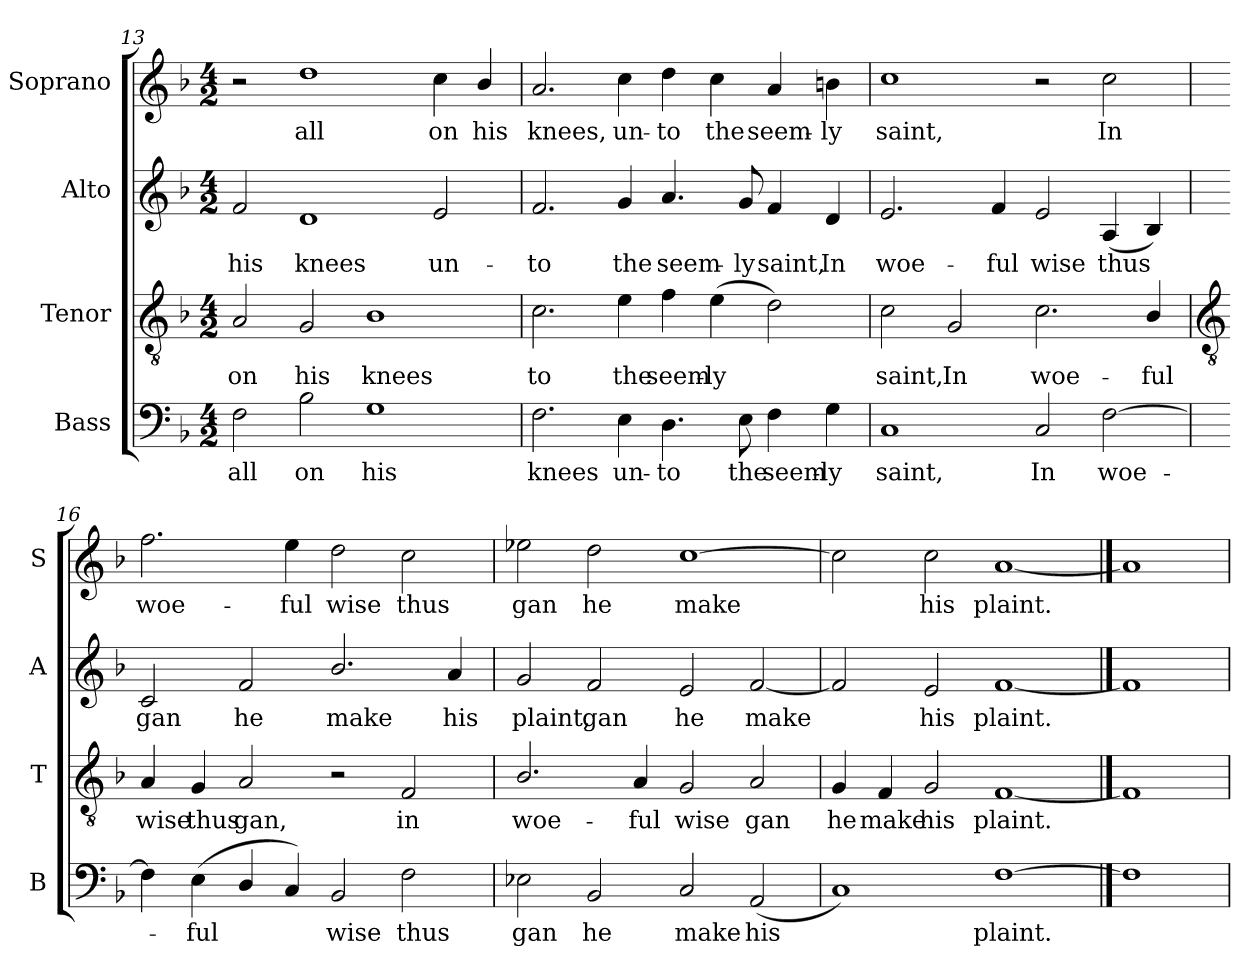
**kern	**text	**kern	**text	**kern	**text	**kern	**text
*part4	*part4	*part3	*part3	*part2	*part2	*part1	*part1
*staff4	*staff4	*staff3	*staff3	*staff2	*staff2	*staff1	*staff1
*I"Bass	*	*I"Tenor	*	*I"Alto	*	*I"Soprano	*
*I'B	*	*I'T	*	*I'A	*	*I'S	*
!!LO:LB:g=z
*clefF4	*	*clefGv2	*	*clefG2	*	*clefG2	*
*k[b-]	*	*k[b-]	*	*k[b-]	*	*k[b-]	*
*F:	*	*F:	*	*F:	*	*F:	*
*M4/2	*	*M4/2	*	*M4/2	*	*M4/2	*
=13	=13	=13	=13	=13	=13	=13	=13
!	!LO:LY:b	!	!LO:LY:b	!	!LO:LY:b	!	!
2F	all	2A	on	2f	his	2r	.
!	!LO:LY:b	!	!LO:LY:b	!	!LO:LY:b	!	!LO:LY:b
2B-	on	2G	his	1d	knees	1dd	all
!	!LO:LY:b	!	!LO:LY:b	!	!	!	!
1G	his	1B-	knees	.	.	.	.
!	!	!	!	!	!LO:LY:b	!	!LO:LY:b
.	.	.	.	2e	un-	4cc	on
!	!	!	!	!	!	!	!LO:LY:b
.	.	.	.	.	.	4b-/	his
=14	=14	=14	=14	=14	=14	=14	=14
!	!LO:LY:b	!	!LO:LY:b	!	!LO:LY:b	!	!LO:LY:b
2.F	knees	2.c	to	2.f	-to	2.a	knees,
!	!LO:LY:b	!	!LO:LY:b	!	!LO:LY:b	!	!LO:LY:b
4E	un-	4e	the	4g	the	4cc	un-
!	!LO:LY:b	!	!LO:LY:b	!	!LO:LY:b	!	!LO:LY:b
4.D	-to	4f	seem-	4.a	seem-	4dd	-to
!	!	!	!LO:LY:b	!	!	!	!LO:LY:b
.	.	(>4e	-ly	.	.	4cc	the
!	!LO:LY:b	!	!	!	!LO:LY:b	!	!
8E	the	.	.	8g	-ly	.	.
!	!LO:LY:b	!	!	!	!LO:LY:b	!	!LO:LY:b
4F	seem-	2d)	.	4f	saint,	4a	seem-
!	!LO:LY:b	!	!	!	!LO:LY:b	!	!LO:LY:b
4G	-ly	.	.	4d	In	4bn	-ly
=15	=15	=15	=15	=15	=15	=15	=15
!	!LO:LY:b	!	!LO:LY:b	!	!LO:LY:b	!	!LO:LY:b
1C	saint,	2c	saint,	2.e	woe-	1cc	saint,
!	!	!	!LO:LY:b	!	!	!	!
.	.	2G	In	.	.	.	.
!	!	!	!	!	!LO:LY:b	!	!
.	.	.	.	4f	-ful	.	.
!	!LO:LY:b	!	!LO:LY:b	!	!LO:LY:b	!	!
2C	In	2.c	woe-	2e	wise	2r	.
!	!LO:LY:b	!	!	!	!LO:LY:b	!	!LO:LY:b
[2F	woe-	.	.	(<4A	thus	2cc	In
!	!	!	!LO:LY:b	!	!	!	!
.	.	4B-/	-ful	4B-)	.	.	.
!!LO:LB:g=z
=16	=16	=16	=16	=16	=16	=16	=16
*	*	*clefGv2	*	*	*	*	*
!	!	!	!LO:LY:b	!	!LO:LY:b	!	!LO:LY:b
4F]	.	4A	wise	2c	gan	2.ff	woe-
!	!LO:LY:b	!	!LO:LY:b	!	!	!	!
(<4E	ful	4G	thus	.	.	.	.
!	!	!	!LO:LY:b	!	!LO:LY:b	!	!
4D/	.	2A	gan,	2f	he	.	.
!	!	!	!	!	!	!	!LO:LY:b
4C)	.	.	.	.	.	4ee	-ful
!	!LO:LY:b	!	!	!	!LO:LY:b	!	!LO:LY:b
2BB-	wise	2r	.	2.b-/	make	2dd	wise
!	!LO:LY:b	!	!LO:LY:b	!	!	!	!LO:LY:b
2F	thus	2F	in	.	.	2cc	thus
!	!	!	!	!	!LO:LY:b	!	!
.	.	.	.	4a	his	.	.
=17	=17	=17	=17	=17	=17	=17	=17
!	!LO:LY:b	!	!LO:LY:b	!	!LO:LY:b	!	!LO:LY:b
2E-X	gan	2.B-/	woe-	2g	plaint,	2ee-X	gan
!	!LO:LY:b	!	!	!	!LO:LY:b	!	!LO:LY:b
2BB-	he	.	.	2f	gan	2dd	he
!	!	!	!LO:LY:b	!	!	!	!
.	.	4A	-ful	.	.	.	.
!	!LO:LY:b	!	!LO:LY:b	!	!LO:LY:b	!	!LO:LY:b
2C	make	2G	wise	2e	he	[1cc	make
!	!LO:LY:b	!	!LO:LY:b	!	!LO:LY:b	!	!
(<2AA	his	2A	gan	[2f	make	.	.
=18	=18	=18	=18	=18	=18	=18	=18
!	!	!	!LO:LY:b	!	!	!	!
1C)	.	4G	he	2f]	.	2cc]	.
!	!	!	!LO:LY:b	!	!	!	!
.	.	4F	make	.	.	.	.
!	!	!	!LO:LY:b	!	!LO:LY:b	!	!LO:LY:b
.	.	2G	his	2e	his	2cc	his
!	!LO:LY:b	!	!LO:LY:b	!	!LO:LY:b	!	!LO:LY:b
[1F	plaint.	[1F	plaint.	[1f	plaint.	[1a	plaint.
==19	==19	==19	==19	==19	==19	==19	==19
1F]	.	1F]	.	1f]	.	1a]	.
=	=	=	=	=	=	=	=
*-	*-	*-	*-	*-	*-	*-	*-
